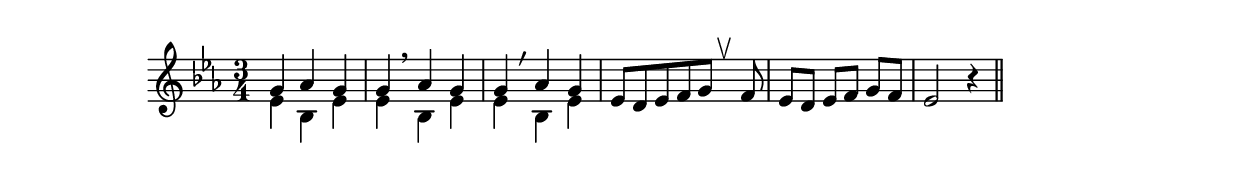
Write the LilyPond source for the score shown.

\version "2.11.51"
\header{
  texidoc="
Breathing signs are available in different tastes: commas (default),
ticks, vees and `railroad tracks' (caesura)."
}


{
  %% Modern notation:
  \new Staff {
    \relative c'' {
      \key es \major \time 3/4

      %% this bar contains no \breathe
      <<
	{ g4 as g } \\
	{ es4 bes es }
      >> |

      %% by default, \breathe uses the rcomma, just as if saying:
      %% \override BreathingSign  #'text =
				%	#(make-musicglyph-markup "scripts.rcomma")
      <<
	{ g4 as g } \\
	{ es4 \breathe bes es }
      >> |

      %% rvarcomma and lvarcomma are variations of the default rcomma
      %% and lcomma

      %% N.B.: must use Staff context here, since we start a Voice below
      \override Staff.BreathingSign  #'text =
      #(make-musicglyph-markup "scripts.rvarcomma")
      <<
	{ g4 as g } \\
	{ es4 \breathe bes es }
      >> |

      %% wedge
      \override BreathingSign  #'text =
      #(make-musicglyph-markup "scripts.upbow")
      es8 d es f g8 \breathe f |

      %% caesurae
      \override BreathingSign  #'text =
      #(make-musicglyph-markup "scripts.caesura.curved.curved")
      es8[ d] \breathe
      \override BreathingSign  #'text =
      #(make-musicglyph-markup "scripts.caesura.curved.straight")
                       es[ f] \breathe g[ f] |
      es2 r4 \bar "||" \break
    }
  }
}
